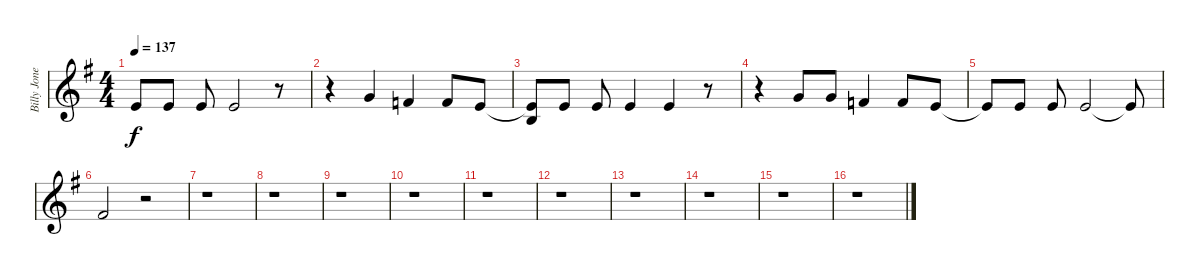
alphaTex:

\track ("Billy Jones Vocals" "Billy Jone") {instrument flute}
\staff {score}
\tuning (E4 B3 G3 D3 A2 E2) {hide}
\ts (4 4)
\tempo 137
\clef g2
\ks g
0.1{t}.8{dy f} 0.1.8 0.1.8 0.1.2 r.8 |
r.4 3.1.4 1.1.4 1.1.8 0.1.8 |
(0.1{t} 0.2).8 0.1.8 0.1.8 0.1.4 0.1.4 r.8 |
r.4 3.1.8 3.1.8 1.1.4 1.1.8 0.1.8 |
0.1{t}.8 0.1.8 0.1.8 0.1.2 0.1{t}.8 |
2.1.2 r.2 |
r.1 |
r.1 |
r.1 |
r.1 |
r.1 |
r.1 |
r.1 |
r.1 |
r.1 |
r.1
